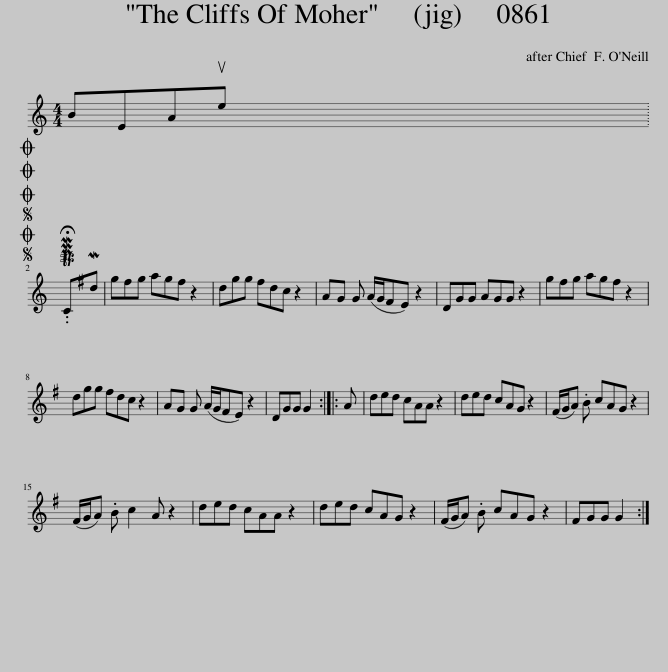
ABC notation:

X:1
L:1/8
M:4/4
I:linebreak $
K:C
V:1 treble
V:1
 BEAue x2002 |$SOSOOO .!fermata!PMTCMd | g^fg agf z2 | dgg ^fdc z2 | AG G (A/G/^FE) z2 | %5
 DGG AGG z2 | g^fg agf z2 |$ dgg ^fdc z2 | AG G (A/G/^FE) z2 | DGG G2 :: %10
 A | ded cAA z2 | ded cAG z2 | (^F/G/A) .B cAG z2 |$ (^F/G/A) .B c2 A z2 | %15
 ded cAA z2 | ded cAG z2 | (^F/G/A) .B cAG z2 | ^FGG G2 :| %19
